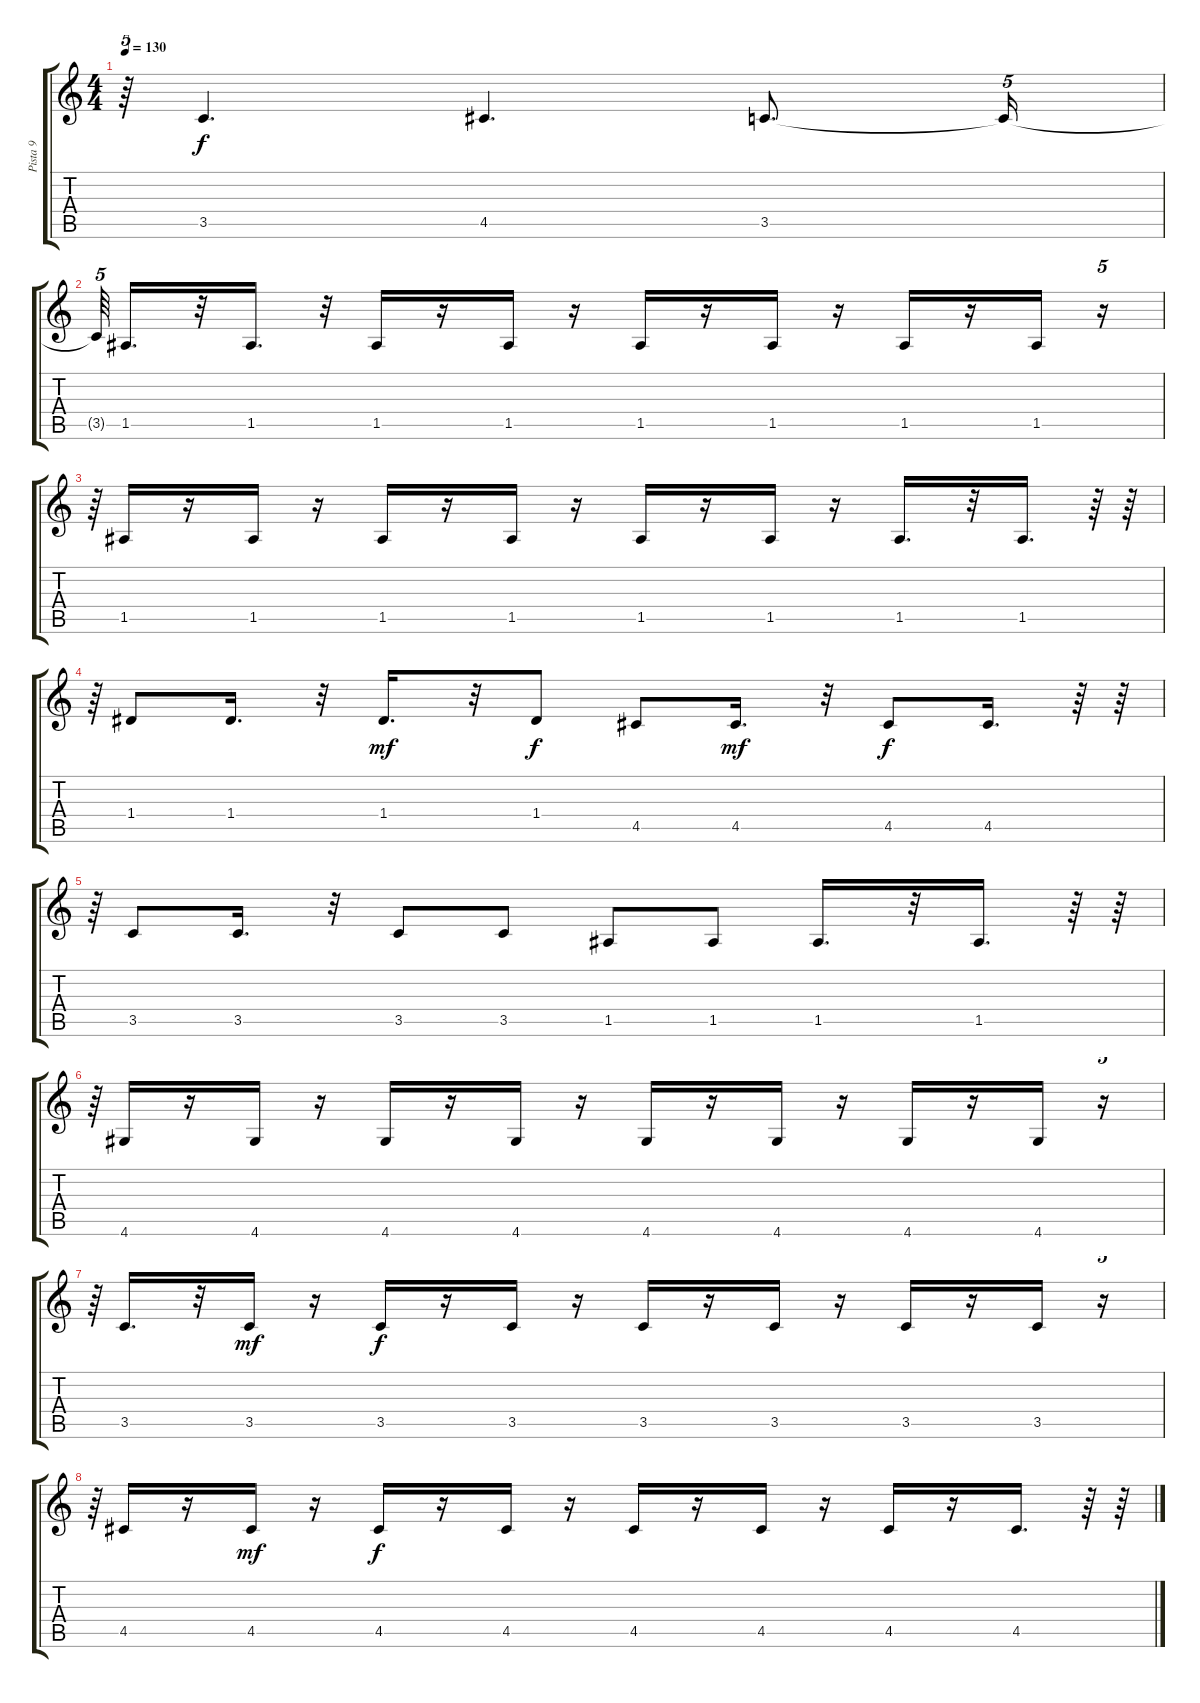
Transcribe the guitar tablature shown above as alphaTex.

\track ("Pista 9" "Pista 9") {instrument distortionguitar}
\staff {score tabs}
\tuning (E4 B3 G3 D3 A2 E2) {hide}
\ts (4 4)
\tempo 130
\clef g2
\ks c
r.64{tu (5 4) dy f} 3.5.4{d} 4.5.4{d} 3.5.8{d} 3.5{t}.16{tu (5 4)} |
3.5{t}.64{tu (5 4)} 1.5.16{d} r.32 1.5.16{d} r.32 1.5.16 r.16 1.5.16 r.16 1.5.16 r.16 1.5.16 r.16 1.5.16 r.16 1.5.16 r.16{tu (5 4)} |
r.64{tu (5 4)} 1.5.16 r.16 1.5.16 r.16 1.5.16 r.16 1.5.16 r.16 1.5.16 r.16 1.5.16 r.16 1.5.16{d} r.32 1.5.16{d} r.64 r.64 |
r.64{tu (5 4)} 1.4.8 1.4.16{d} r.32 1.4.16{d dy mf} r.32 1.4.8{dy f} 4.5.8 4.5.16{d dy mf} r.32 4.5.8{dy f} 4.5.16{d} r.64 r.64 |
r.64{tu (5 4)} 3.5.8 3.5.16{d} r.32 3.5.8 3.5.8 1.5.8 1.5.8 1.5.16{d} r.32 1.5.16{d} r.64 r.64 |
r.64{tu (5 4)} 4.6.16 r.16 4.6.16 r.16 4.6.16 r.16 4.6.16 r.16 4.6.16 r.16 4.6.16 r.16 4.6.16 r.16 4.6.16 r.16{tu (5 4)} |
r.64{tu (5 4)} 3.5.16{d} r.32 3.5.16{dy mf} r.16 3.5.16{dy f} r.16 3.5.16 r.16 3.5.16 r.16 3.5.16 r.16 3.5.16 r.16 3.5.16 r.16{tu (5 4)} |
r.64{tu (5 4)} 4.5.16 r.16 4.5.16{dy mf} r.16 4.5.16{dy f} r.16 4.5.16 r.16 4.5.16 r.16 4.5.16 r.16 4.5.16 r.16 4.5.16{d} r.64 r.64
